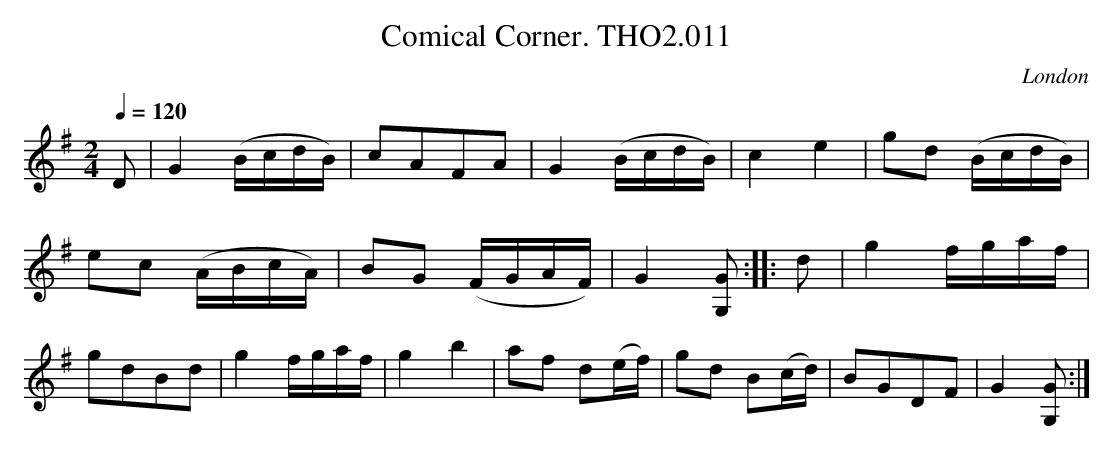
X:1
T:Comical Corner. THO2.011
O:London
M:2/4
L:1/8
Q:1/4=120
K:G
D|G2 (B/c/d/B/)|cAFA|G2 (B/c/d/B/)|c2e2|gd (B/c/d/B/)|
ec (A/B/c/A/)|BG (F/G/A/F/)|G2 [G,G]::d|g2 f/g/a/f/|
gdBd|g2 f/g/a/f/|g2b2|af d(e/f/)|gd B(c/d/)|BGDF|G2 [G,G]:|
